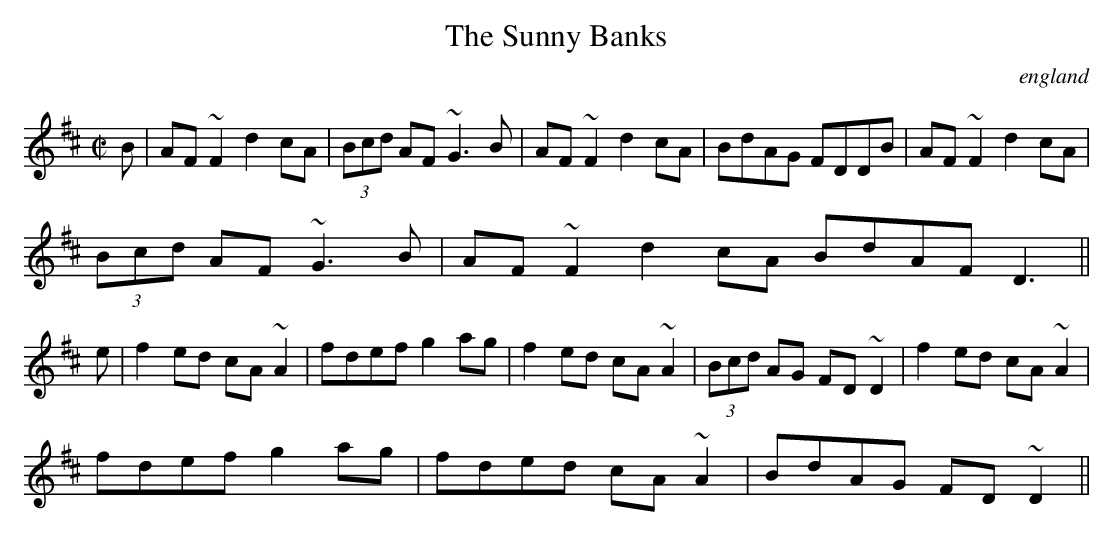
X:1
T:Sunny Banks, The
O:england
E:8
M:C|
K:D
B|AF~F2 d2 cA|(3Bcd AF ~G3 B|AF~F2 d2 cA|BdAG FDDB|AF~F2 d2 cA|
(3Bcd AF~G3 B|AF~F2 d2 cA BdAF D3 ||
e|f2 ed cA ~A2|fdef g2 ag|f2 ed cA~A2|(3Bcd AG FD ~D2|f2 ed cA ~A2|
fdef g2ag|fded cA~A2|BdAG FD ~D2||
